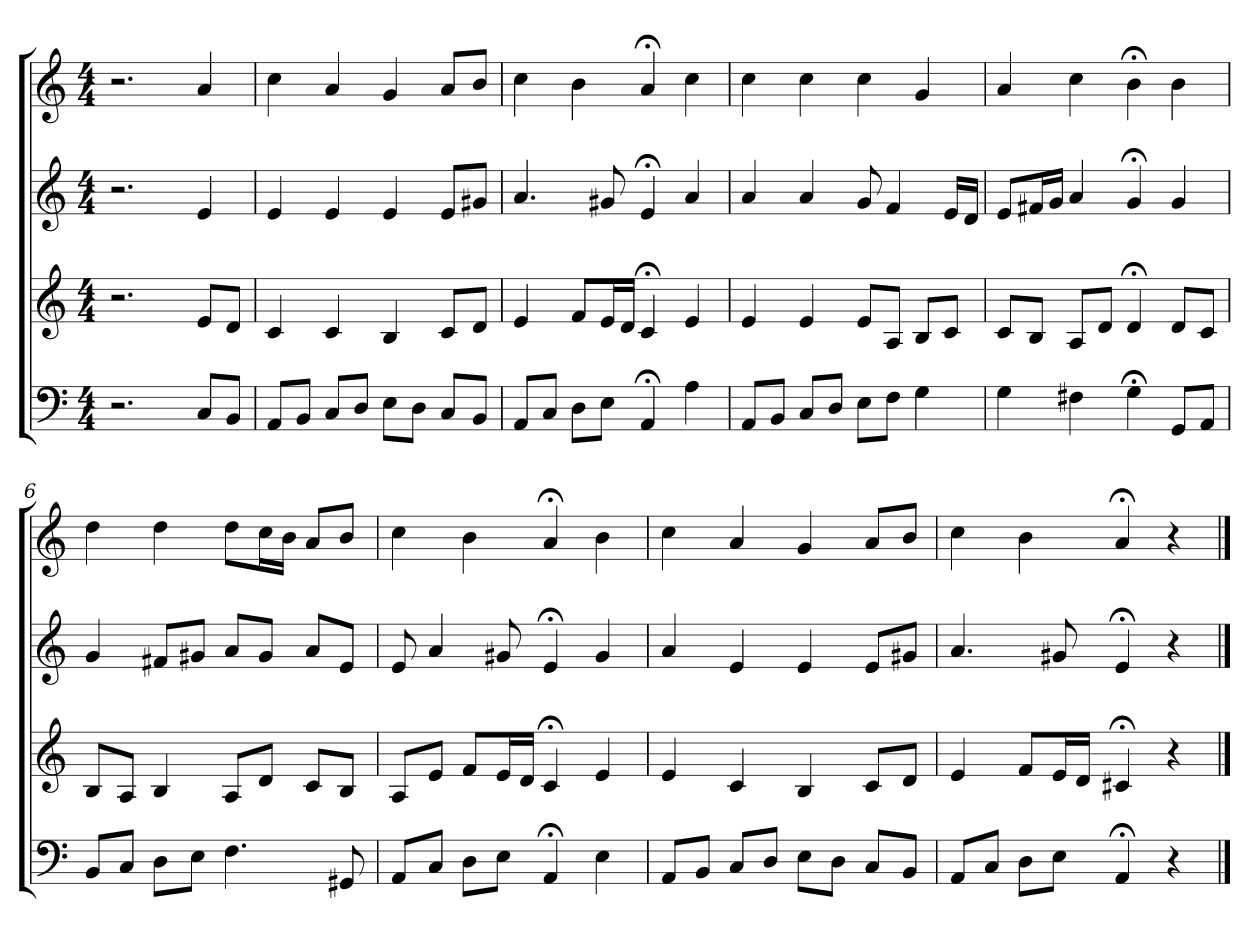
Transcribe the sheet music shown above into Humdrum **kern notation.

**kern	**kern	**kern	**kern
*part4	*part3	*part2	*part1
*staff4	*staff3	*staff2	*staff1
*clefF4	*clefG2	*clefG2	*clefG2
*k[]	*k[]	*k[]	*k[]
*C:	*C:	*C:	*C:
*M4/4	*M4/4	*M4/4	*M4/4
=1	=1	=1	=1
2.r	2.r	2.r	2.r
8C/L	8e/L	4e	4a
8BB/J	8d/J	.	.
=2	=2	=2	=2
8AA/L	4c	4e	4cc
8BB/J	.	.	.
8C/L	4c	4e	4a
8D/J	.	.	.
8E\L	4B	4e	4g
8D\J	.	.	.
8C/L	8c/L	8e/L	8a/L
8BB/J	8d/J	8g#X/J	8b/J
=3	=3	=3	=3
8AA/L	4e	4.a	4cc
8C/J	.	.	.
8D\L	8f/L	.	4b
8E\J	16e/L	8g#X	.
.	16d/JJ	.	.
4AA;<	4c;<	4e;<	4a;<
4A	4e	4a	4cc
=4	=4	=4	=4
8AA/L	4e	4a	4cc
8BB/J	.	.	.
8C/L	4e	4a	4cc
8D/J	.	.	.
8E\L	8e/L	8g	4cc
8F\J	8A/J	4f	.
4G	8B/L	.	4g
.	8c/J	16e/LL	.
.	.	16d/JJ	.
=5	=5	=5	=5
4G	8c/L	8e/L	4a
.	8B/J	16f#X/L	.
.	.	16g/JJ	.
4F#X	8A/L	4a	4cc
.	8d/J	.	.
4G;<	4d;<	4g;<	4b;<
8GG/L	8d/L	4g	4b
8AA/J	8c/J	.	.
=6	=6	=6	=6
8BB/L	8B/L	4g	4dd
8C/J	8A/J	.	.
8D\L	4B	8f#X/L	4dd
8E\J	.	8g#X/J	.
4.F	8A/L	8a/L	8dd\L
.	8d/J	8g#/J	16cc\L
.	.	.	16b\JJ
.	8c/L	8a/L	8a/L
8GG#X	8B/J	8e/J	8b/J
=7	=7	=7	=7
8AA/L	8A/L	8e	4cc
8C/J	8e/J	4a	.
8D\L	8f/L	.	4b
8E\J	16e/L	8g#X	.
.	16d/JJ	.	.
4AA;<	4c;<	4e;<	4a;<
4E	4e	4g#	4b
=8	=8	=8	=8
8AA/L	4e	4a	4cc
8BB/J	.	.	.
8C/L	4c	4e	4a
8D/J	.	.	.
8E\L	4B	4e	4g
8D\J	.	.	.
8C/L	8c/L	8e/L	8a/L
8BB/J	8d/J	8g#X/J	8b/J
=9	=9	=9	=9
8AA/L	4e	4.a	4cc
8C/J	.	.	.
8D\L	8f/L	.	4b
8E\J	16e/L	8g#X	.
.	16d/JJ	.	.
4AA;<	4c#X;<	4e;<	4a;<
4r	4r	4r	4r
==	==	==	==
*-	*-	*-	*-
